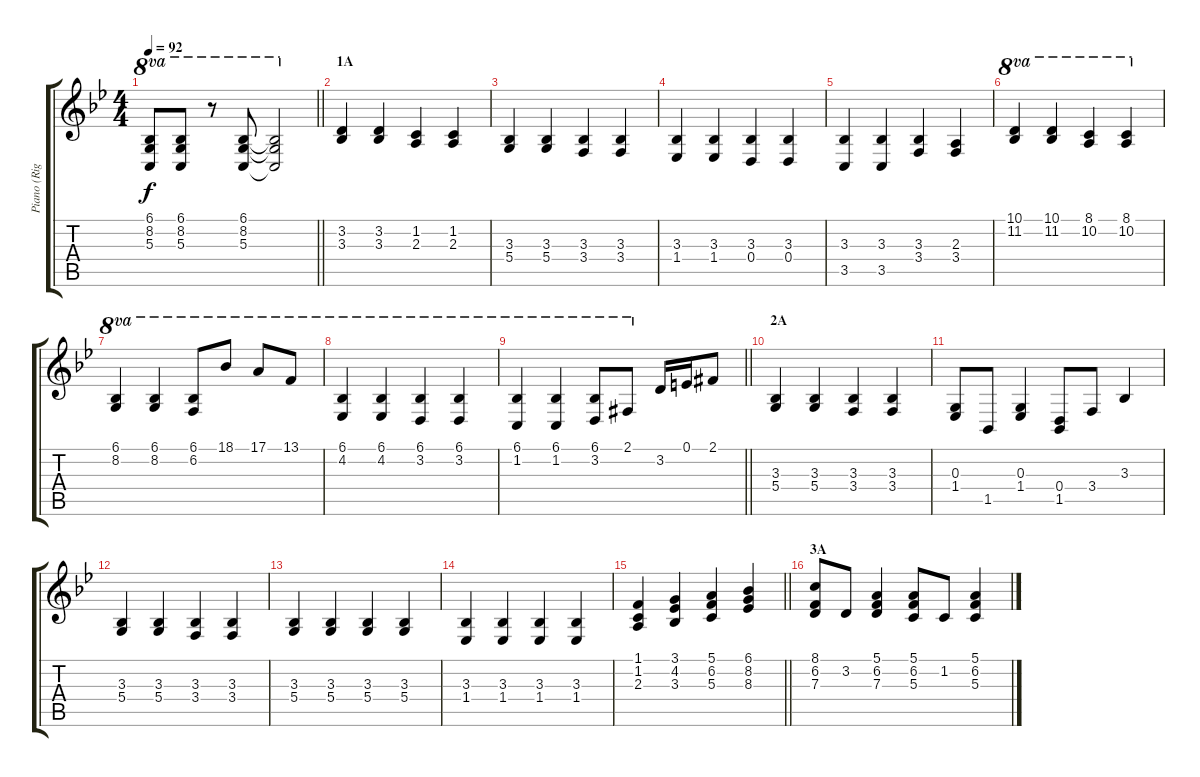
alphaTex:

\track ("Piano (Right Hand)" "Piano (Rig") {instrument acousticgrandpiano}
\staff {score tabs}
\tuning (E4 B3 G3 D3 A2 E2) {hide}
\ts (4 4)
\tempo 92
\clef g2
\barLineRight lightlight
\ks bb
(6.1 8.2 5.3).8{ot 8va dy f} (6.1 8.2 5.3).8{ot 8va} r.8{ot 8va} (6.1 8.2 5.3).8{ot 8va} (6.1{t} 8.2{t} 5.3{t}).2{ot 8va} |
\section ("" "1A")
(3.2 3.3).4 (3.2 3.3).4 (1.2 2.3).4 (1.2 2.3).4 |
(3.3 5.4).4 (3.3 5.4).4 (3.3 3.4).4 (3.3 3.4).4 |
(3.3 1.4).4 (3.3 1.4).4 (3.3 0.4).4 (3.3 0.4).4 |
(3.3 3.5).4 (3.3 3.5).4 (3.3 3.4).4 (2.3 3.4).4 |
(10.1 11.2).4{ot 8va} (10.1 11.2).4{ot 8va} (8.1 10.2).4{ot 8va} (8.1 10.2).4{ot 8va} |
(6.1 8.2).4{ot 8va} (6.1 8.2).4{ot 8va} (6.1 6.2).8{ot 8va} 18.1.8{ot 8va} 17.1.8{ot 8va} 13.1.8{ot 8va} |
(6.1 4.2).4{ot 8va} (6.1 4.2).4{ot 8va} (6.1 3.2).4{ot 8va} (6.1 3.2).4{ot 8va} |
\barLineRight lightlight
(6.1 1.2).4{ot 8va} (6.1 1.2).4{ot 8va} (6.1 3.2).8{ot 8va} 2.1{acc #}.8{ot 8va} 3.2.16 0.1.16 2.1{acc #}.8 |
\section ("" "2A")
(3.3 5.4).4 (3.3 5.4).4 (3.3 3.4).4 (3.3 3.4).4 |
(0.3 1.4).8 1.5.8 (0.3 1.4).4 (0.4 1.5).8 3.4.8 3.3.4 |
(3.3 5.4).4 (3.3 5.4).4 (3.3 3.4).4 (3.3 3.4).4 |
(3.3 5.4).4 (3.3 5.4).4 (3.3 5.4).4 (3.3 5.4).4 |
(3.3 1.4).4 (3.3 1.4).4 (3.3 1.4).4 (3.3 1.4).4 |
\barLineRight lightlight
(1.1 1.2 2.3).4 (3.1 4.2 3.3).4 (5.1 6.2 5.3).4 (6.1 8.2 8.3).4 |
\section ("" "3A")
(8.1 6.2 7.3).8 3.2.8 (5.1 6.2 7.3).4 (5.1 6.2 5.3).8 1.2.8 (5.1 6.2 5.3).4
